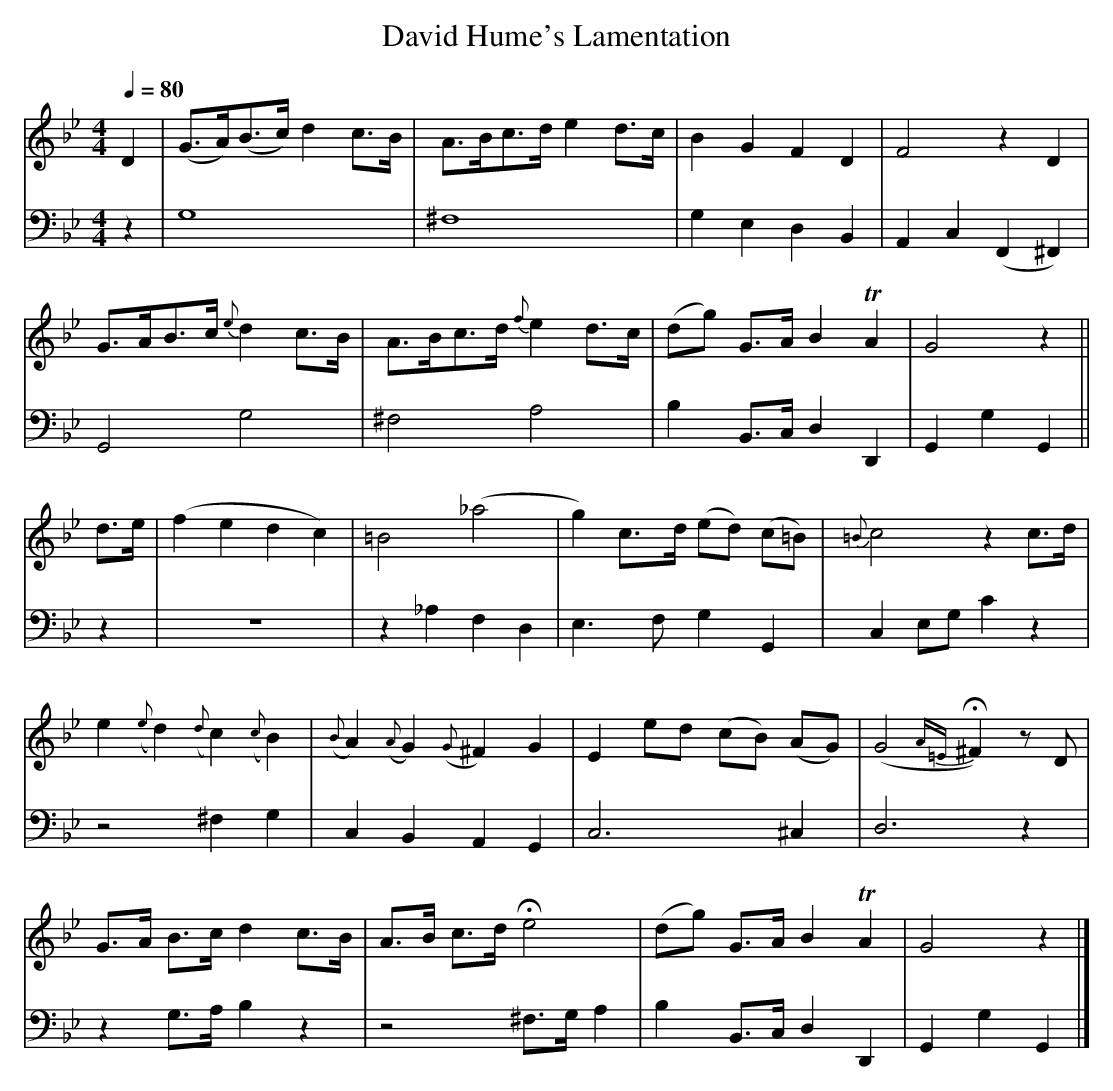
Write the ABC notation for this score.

X:1
T:David Hume's Lamentation
M:4/4
L:1/8
V:1 program 1 71
V:2 bass program 1 46
Q:1/4=80
K:G Minor
V:1 D2 |(G>A)(B>c)    d2       c>B|   A>Bc>d            e2    d>c | B2  G2     F2   D2  |    F4         z2    D2   |
V:2 z2 | G,8                      |  ^F,8                         | G,2 E,2    D,2  B,,2|    A,,2 C,2  (F,,2 ^F,,2)|
V:1      G>AB>c    {e}d2       c>B|   A>Bc>d         {f}e2    d>c |(dg) G>A    B2  TA2  |    G4         z2        ||
V:2      G,,4         G,4         |  ^F,4               A,4       | B,2 B,,>C, D,2  D,,2|    G,,2 G,2   G,,2      ||
V:1 d>e|(f2    e2     d2       c2)|   =B4             (_a4        | g2) c>d   (ed) (c=B)|{=B}c4         z2    c>d  |
V:2 z2 | z8                       |    z2     _A,2      F,2   D,2 | E,3   F,   G,2  G,,2|    C,2  E,G,  C2    z2   |
V:1      e2({e}d2) ({d}c2) ({c}B2)|({B}A2) ({A}G2) ({G}^F2)   G2  | E2  ed    (cB) (AG) |   (G4  {A=E}H^F2)   zD   |
V:2      z4           ^F,2     G,2|    C,2     B,,2     A,,2  G,,2| C,6            ^C,2 |    D,6              z2   |
V:1      G>A   B>c     d2      c>B|    A>B     c>d     He4        |(dg) G>A    B2  TA2  |    G4         z2        |]
V:2      z2    G,>A,   B,2     z2 |    z4              ^F,>G, A,2 | B,2 B,,>C, D,2  D,,2|    G,,2 G,2   G,,2      |]
